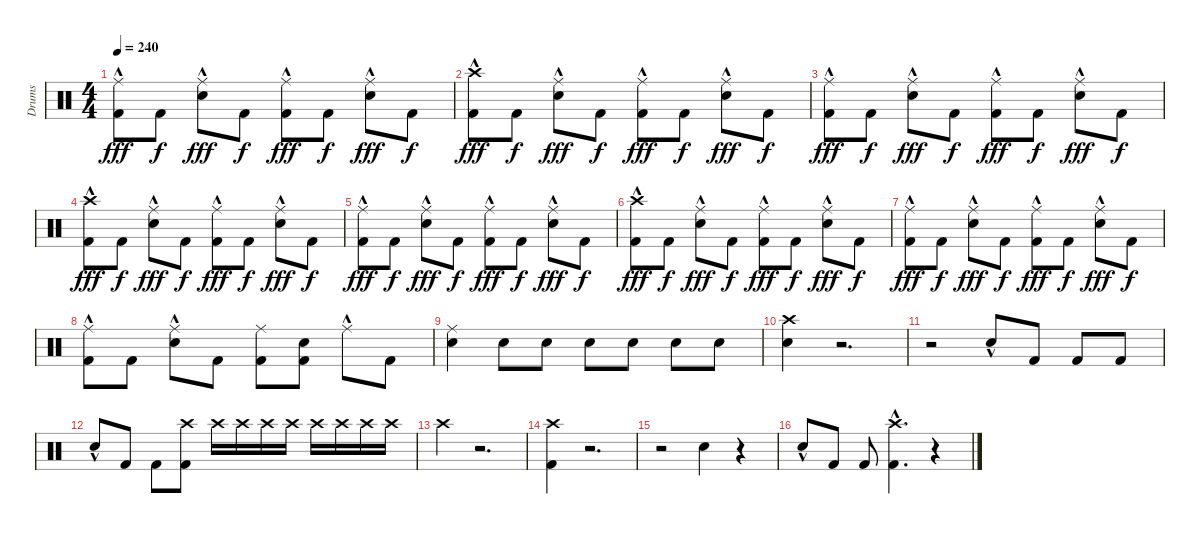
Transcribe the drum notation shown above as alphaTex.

\track ("Drums" "Drums") {instrument percussion}
\staff {score}
\articulation defaults
\ts (4 4)
\tempo 240
\clef neutral
\ks c
("Kick (hit) 2" "Ride (middle)"{hac}).8{dy fff} "Kick (hit) 2".8{dy f} ("Snare (hit) 2"{hac} "Ride (middle)"{hac}).8{dy fff} "Kick (hit) 2".8{dy f} ("Kick (hit) 2" "Ride (middle)"{hac}).8{dy fff} "Kick (hit) 2".8{dy f} ("Snare (hit) 2"{hac} "Ride (middle)"{hac}).8{dy fff} "Kick (hit) 2".8{dy f} |
("Kick (hit) 2" "Crash high (hit)"{hac}).8{dy fff} "Kick (hit) 2".8{dy f} ("Snare (hit) 2"{hac} "Ride (middle)"{hac}).8{dy fff} "Kick (hit) 2".8{dy f} ("Kick (hit) 2" "Ride (middle)"{hac}).8{dy fff} "Kick (hit) 2".8{dy f} ("Snare (hit) 2"{hac} "Ride (middle)"{hac}).8{dy fff} "Kick (hit) 2".8{dy f} |
("Kick (hit) 2" "Ride (middle)"{hac}).8{dy fff} "Kick (hit) 2".8{dy f} ("Snare (hit) 2"{hac} "Ride (middle)"{hac}).8{dy fff} "Kick (hit) 2".8{dy f} ("Kick (hit) 2" "Ride (middle)"{hac}).8{dy fff} "Kick (hit) 2".8{dy f} ("Snare (hit) 2"{hac} "Ride (middle)"{hac}).8{dy fff} "Kick (hit) 2".8{dy f} |
("Kick (hit) 2" "Crash high (hit)"{hac}).8{dy fff} "Kick (hit) 2".8{dy f} ("Snare (hit) 2"{hac} "Ride (middle)"{hac}).8{dy fff} "Kick (hit) 2".8{dy f} ("Kick (hit) 2" "Ride (middle)"{hac}).8{dy fff} "Kick (hit) 2".8{dy f} ("Snare (hit) 2"{hac} "Ride (middle)"{hac}).8{dy fff} "Kick (hit) 2".8{dy f} |
("Kick (hit) 2" "Ride (middle)"{hac}).8{dy fff} "Kick (hit) 2".8{dy f} ("Snare (hit) 2"{hac} "Ride (middle)"{hac}).8{dy fff} "Kick (hit) 2".8{dy f} ("Kick (hit) 2" "Ride (middle)"{hac}).8{dy fff} "Kick (hit) 2".8{dy f} ("Snare (hit) 2"{hac} "Ride (middle)"{hac}).8{dy fff} "Kick (hit) 2".8{dy f} |
("Kick (hit) 2" "Crash high (hit)"{hac}).8{dy fff} "Kick (hit) 2".8{dy f} ("Snare (hit) 2"{hac} "Ride (middle)"{hac}).8{dy fff} "Kick (hit) 2".8{dy f} ("Kick (hit) 2" "Ride (middle)"{hac}).8{dy fff} "Kick (hit) 2".8{dy f} ("Snare (hit) 2"{hac} "Ride (middle)"{hac}).8{dy fff} "Kick (hit) 2".8{dy f} |
("Kick (hit) 2" "Ride (middle)"{hac}).8{dy fff} "Kick (hit) 2".8{dy f} ("Snare (hit) 2"{hac} "Ride (middle)"{hac}).8{dy fff} "Kick (hit) 2".8{dy f} ("Kick (hit) 2" "Ride (middle)"{hac}).8{dy fff} "Kick (hit) 2".8{dy f} ("Snare (hit) 2"{hac} "Ride (middle)"{hac}).8{dy fff} "Kick (hit) 2".8{dy f} |
("Kick (hit) 2" "Ride (middle)"{hac}).8 "Kick (hit) 2".8 ("Ride (middle)"{hac} "Snare (hit) 2"{hac}).8 "Kick (hit) 2".8 ("Kick (hit) 2" "Ride (middle)").8 ("Kick (hit) 2" "Snare (hit) 2").8 "Ride (middle)"{hac}.8 "Kick (hit) 2".8 |
("Snare (hit) 2" "Ride (middle)").4 "Snare (hit) 2".8 "Snare (hit) 2".8 "Snare (hit) 2".8 "Snare (hit) 2".8 "Snare (hit) 2".8 "Snare (hit) 2".8 |
("Snare (hit) 2" "Crash high (hit)").4 r.2{d} |
r.2 "Snare (hit) 2"{hac}.8 "Kick (hit) 2".8 "Kick (hit) 2".8 "Kick (hit) 2".8 |
"Snare (hit) 2"{hac}.8 "Kick (hit) 2".8 "Kick (hit) 2".8 ("Kick (hit) 2" "Crash high (hit)").8 "Crash high (hit)".16 "Crash high (hit)".16 "Crash high (hit)".16 "Crash high (hit)".16 "Crash high (hit)".16 "Crash high (hit)".16 "Crash high (hit)".16 "Crash high (hit)".16 |
"Crash high (hit)".4 r.2{d} |
("Crash high (hit)" "Kick (hit) 2").4 r.2{d} |
r.2 "Snare (hit) 2".4 r.4 |
"Snare (hit) 2"{hac}.8 "Kick (hit) 2".8 "Kick (hit) 2".8 ("Kick (hit) 2"{hac} "Crash high (hit)"{hac}).4{d} r.4
